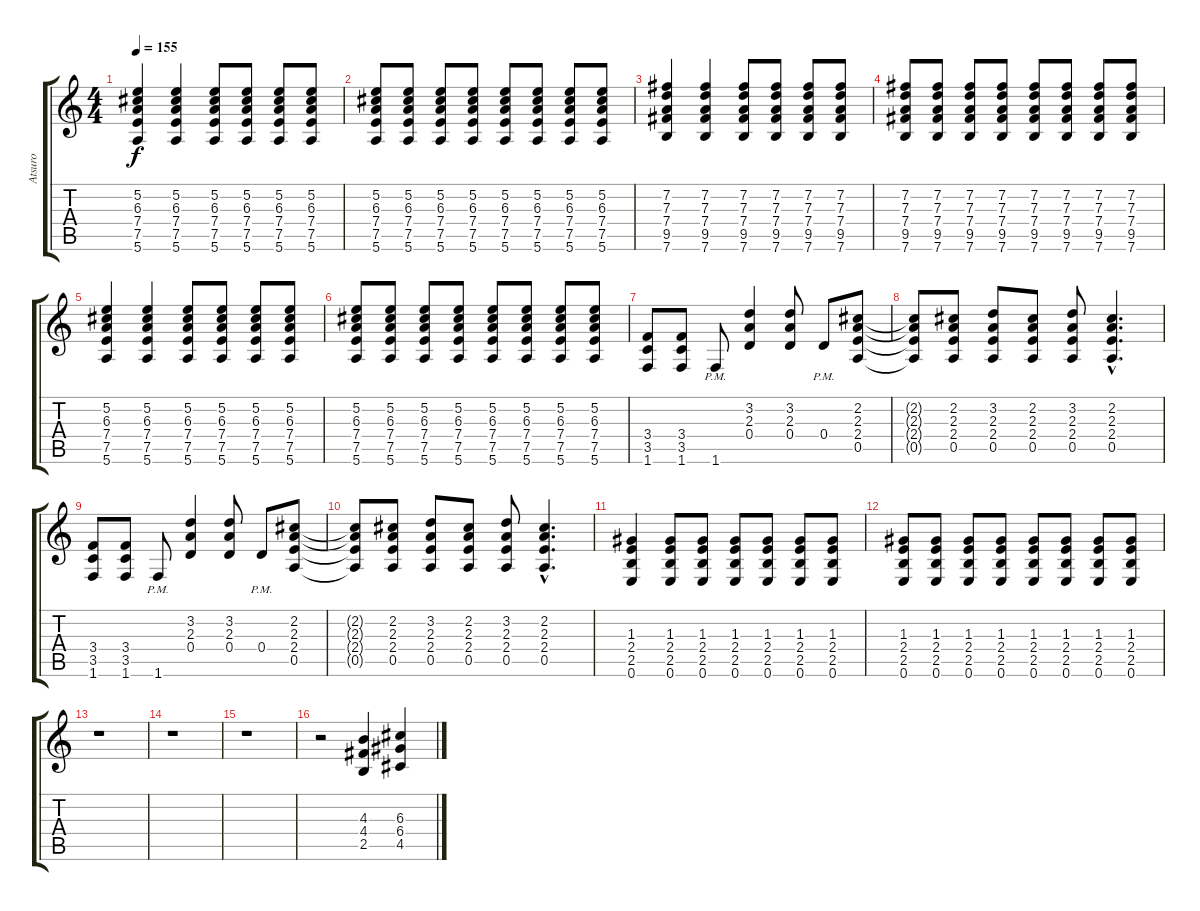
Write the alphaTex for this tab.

\track ("Atsuro" "Atsuro") {instrument distortionguitar}
\staff {score tabs}
\tuning (E4 B3 G3 D3 A2 E2) {hide}
\ts (4 4)
\tempo 155
\clef g2
\ks c
(5.2 6.3 7.4 7.5 5.6).4{dy f} (5.2 6.3 7.4 7.5 5.6).4 (5.2 6.3 7.4 7.5 5.6).8 (5.2 6.3 7.4 7.5 5.6).8 (5.2 6.3 7.4 7.5 5.6).8 (5.2 6.3 7.4 7.5 5.6).8 |
(5.2 6.3 7.4 7.5 5.6).8 (5.2 6.3 7.4 7.5 5.6).8 (5.2 6.3 7.4 7.5 5.6).8 (5.2 6.3 7.4 7.5 5.6).8 (5.2 6.3 7.4 7.5 5.6).8 (5.2 6.3 7.4 7.5 5.6).8 (5.2 6.3 7.4 7.5 5.6).8 (5.2 6.3 7.4 7.5 5.6).8 |
(7.2 7.3 7.4 9.5 7.6).4 (7.2 7.3 7.4 9.5 7.6).4 (7.2 7.3 7.4 9.5 7.6).8 (7.2 7.3 7.4 9.5 7.6).8 (7.2 7.3 7.4 9.5 7.6).8 (7.2 7.3 7.4 9.5 7.6).8 |
(7.2 7.3 7.4 9.5 7.6).8 (7.2 7.3 7.4 9.5 7.6).8 (7.2 7.3 7.4 9.5 7.6).8 (7.2 7.3 7.4 9.5 7.6).8 (7.2 7.3 7.4 9.5 7.6).8 (7.2 7.3 7.4 9.5 7.6).8 (7.2 7.3 7.4 9.5 7.6).8 (7.2 7.3 7.4 9.5 7.6).8 |
(5.2 6.3 7.4 7.5 5.6).4 (5.2 6.3 7.4 7.5 5.6).4 (5.2 6.3 7.4 7.5 5.6).8 (5.2 6.3 7.4 7.5 5.6).8 (5.2 6.3 7.4 7.5 5.6).8 (5.2 6.3 7.4 7.5 5.6).8 |
(5.2 6.3 7.4 7.5 5.6).8 (5.2 6.3 7.4 7.5 5.6).8 (5.2 6.3 7.4 7.5 5.6).8 (5.2 6.3 7.4 7.5 5.6).8 (5.2 6.3 7.4 7.5 5.6).8 (5.2 6.3 7.4 7.5 5.6).8 (5.2 6.3 7.4 7.5 5.6).8 (5.2 6.3 7.4 7.5 5.6).8 |
(3.4 3.5 1.6).8 (3.4 3.5 1.6).8 1.6{pm}.8 (3.2 2.3 0.4).4 (3.2 2.3 0.4).8 0.4{pm}.8 (2.2 2.3 2.4 0.5).8 |
(2.2{t} 2.3{t} 2.4{t} 0.5{t}).8 (2.2 2.3 2.4 0.5).8 (3.2 2.3 2.4 0.5).8 (2.2 2.3 2.4 0.5).8 (3.2 2.3 2.4 0.5).8 (2.2{hac} 2.3{hac} 2.4{hac} 0.5{hac}).4{d} |
(3.4 3.5 1.6).8 (3.4 3.5 1.6).8 1.6{pm}.8 (3.2 2.3 0.4).4 (3.2 2.3 0.4).8 0.4{pm}.8 (2.2 2.3 2.4 0.5).8 |
(2.2{t} 2.3{t} 2.4{t} 0.5{t}).8 (2.2 2.3 2.4 0.5).8 (3.2 2.3 2.4 0.5).8 (2.2 2.3 2.4 0.5).8 (3.2 2.3 2.4 0.5).8 (2.2{hac} 2.3{hac} 2.4{hac} 0.5{hac}).4{d} |
(1.3 2.4 2.5 0.6).4 (1.3 2.4 2.5 0.6).8 (1.3 2.4 2.5 0.6).8 (1.3 2.4 2.5 0.6).8 (1.3 2.4 2.5 0.6).8 (1.3 2.4 2.5 0.6).8 (1.3 2.4 2.5 0.6).8 |
(1.3 2.4 2.5 0.6).8 (1.3 2.4 2.5 0.6).8 (1.3 2.4 2.5 0.6).8 (1.3 2.4 2.5 0.6).8 (1.3 2.4 2.5 0.6).8 (1.3 2.4 2.5 0.6).8 (1.3 2.4 2.5 0.6).8 (1.3 2.4 2.5 0.6).8 |
r.1 |
r.1 |
r.1 |
r.2 (4.3 4.4 2.5).4 (6.3 6.4 4.5).4
